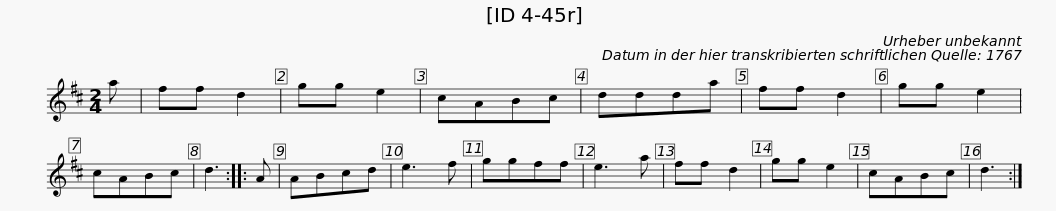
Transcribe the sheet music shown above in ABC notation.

X:1
L:1/8
M:2/4
I:linebreak $
K:D
V:1 treble
V:1
 a | ff d2 | gg e2 | cABc | ddda | %5
 ff d2 | gg e2 | cABc | d3 :: A | %10
 ABcd | e3 f | ggff |$ e3 a | ff d2 | %15
 gg e2 | cABc | d3 :| %18
